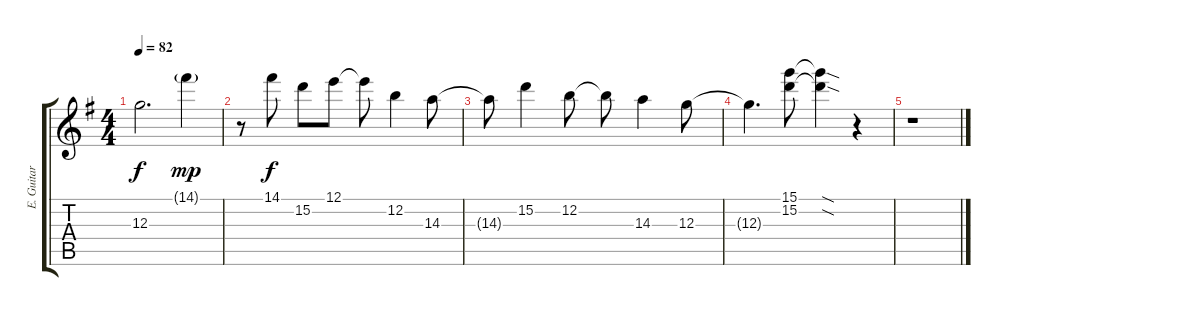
\track ("E. Guitar I" "E. Guitar ") {instrument electricguitarjazz}
\staff {score tabs}
\tuning (E4 B3 G3 D3 A2 E2) {hide}
\ts (4 4)
\tempo 82
\clef g2
\ks g
12.3{t}.2{d dy f} 14.1{g}.4{dy mp} |
r.8 14.1.8{dy f} 15.2.8 12.1.8 12.1{t}.8 12.2.4 14.3.8 |
14.3{t}.8 15.2.4 12.2.8 12.2{t}.8 14.3.4 12.3.8 |
12.3{t}.4{d} (15.1 15.2).8 (15.1{sod t} 15.2{sod t}).4 r.4 |
r.1
